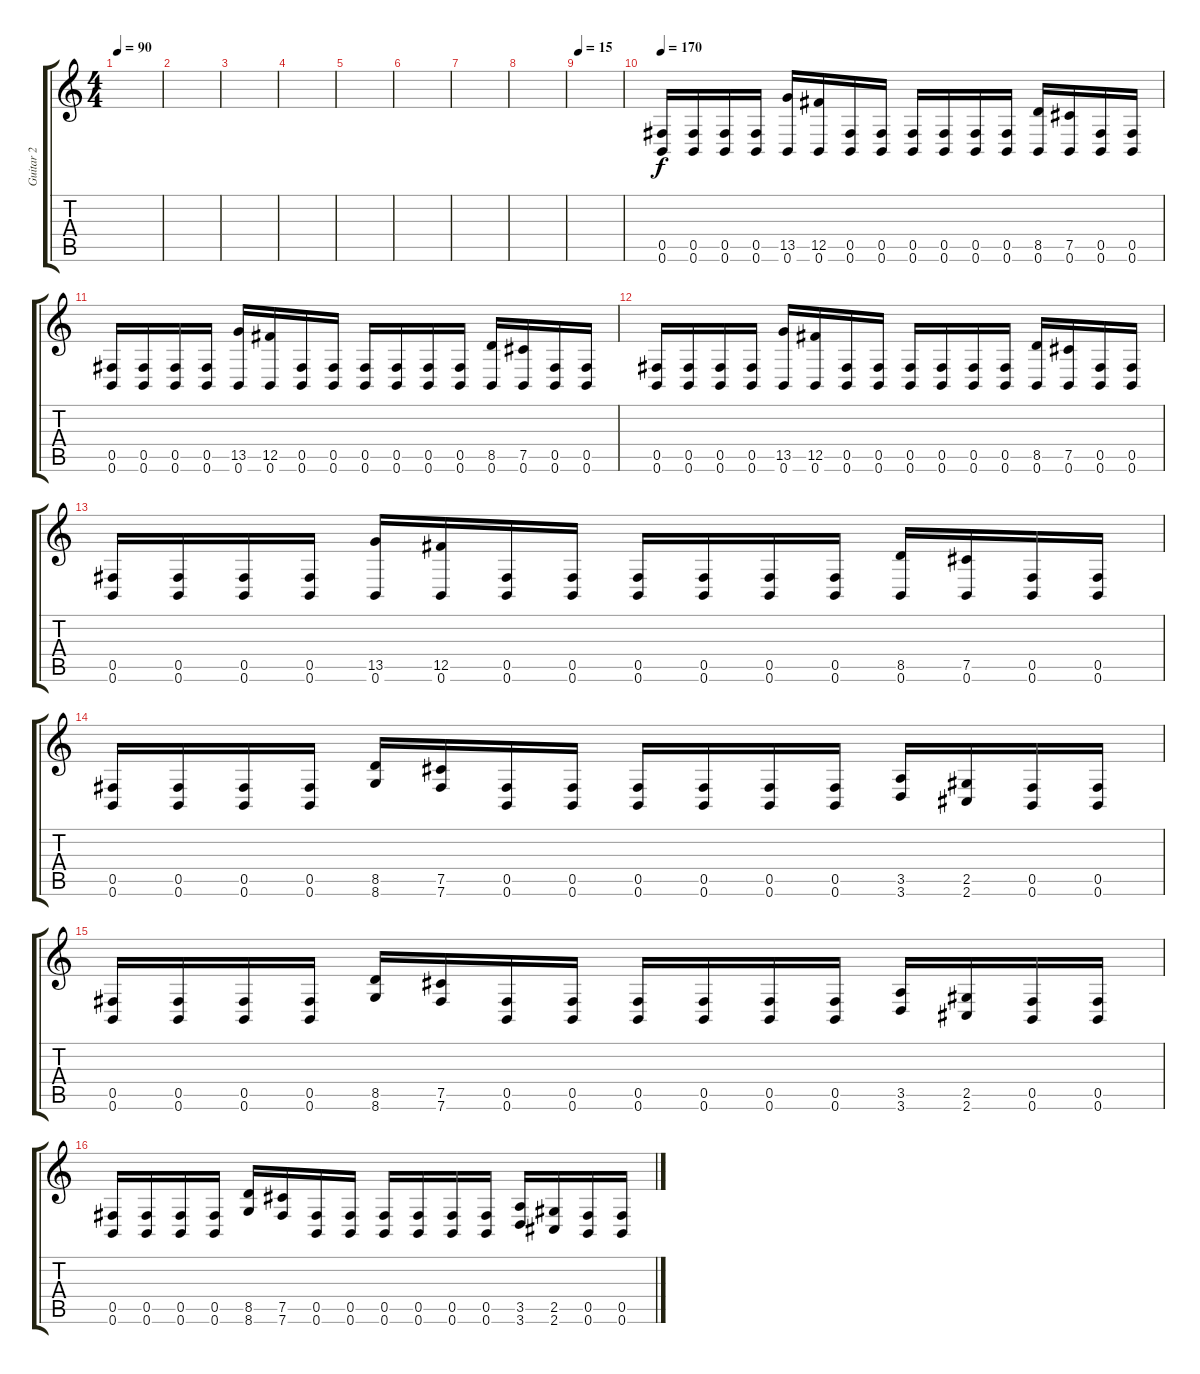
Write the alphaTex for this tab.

\track ("Guitar 2" "Guitar 2") {instrument overdrivenguitar}
\staff {score tabs}
\tuning (Db4 Ab3 E3 B2 Gb2 B1) {hide}
\ts (4 4)
\tempo 90
\clef g2
\ks c
|
|
|
|
|
|
|
|
\tempo 15
|
\tempo 170
(0.5 0.6).16 (0.5 0.6).16 (0.5 0.6).16 (0.5 0.6).16 (13.5 0.6).16 (12.5 0.6).16 (0.5 0.6).16 (0.5 0.6).16 (0.5 0.6).16 (0.5 0.6).16 (0.5 0.6).16 (0.5 0.6).16 (8.5 0.6).16 (7.5 0.6).16 (0.5 0.6).16 (0.5 0.6).16 |
(0.5 0.6).16 (0.5 0.6).16 (0.5 0.6).16 (0.5 0.6).16 (13.5 0.6).16 (12.5 0.6).16 (0.5 0.6).16 (0.5 0.6).16 (0.5 0.6).16 (0.5 0.6).16 (0.5 0.6).16 (0.5 0.6).16 (8.5 0.6).16 (7.5 0.6).16 (0.5 0.6).16 (0.5 0.6).16 |
(0.5 0.6).16 (0.5 0.6).16 (0.5 0.6).16 (0.5 0.6).16 (13.5 0.6).16 (12.5 0.6).16 (0.5 0.6).16 (0.5 0.6).16 (0.5 0.6).16 (0.5 0.6).16 (0.5 0.6).16 (0.5 0.6).16 (8.5 0.6).16 (7.5 0.6).16 (0.5 0.6).16 (0.5 0.6).16 |
(0.5 0.6).16 (0.5 0.6).16 (0.5 0.6).16 (0.5 0.6).16 (13.5 0.6).16 (12.5 0.6).16 (0.5 0.6).16 (0.5 0.6).16 (0.5 0.6).16 (0.5 0.6).16 (0.5 0.6).16 (0.5 0.6).16 (8.5 0.6).16 (7.5 0.6).16 (0.5 0.6).16 (0.5 0.6).16 |
(0.5 0.6).16 (0.5 0.6).16 (0.5 0.6).16 (0.5 0.6).16 (8.5 8.6).16 (7.5 7.6).16 (0.5 0.6).16 (0.5 0.6).16 (0.5 0.6).16 (0.5 0.6).16 (0.5 0.6).16 (0.5 0.6).16 (3.5 3.6).16 (2.5 2.6).16 (0.5 0.6).16 (0.5 0.6).16 |
(0.5 0.6).16 (0.5 0.6).16 (0.5 0.6).16 (0.5 0.6).16 (8.5 8.6).16 (7.5 7.6).16 (0.5 0.6).16 (0.5 0.6).16 (0.5 0.6).16 (0.5 0.6).16 (0.5 0.6).16 (0.5 0.6).16 (3.5 3.6).16 (2.5 2.6).16 (0.5 0.6).16 (0.5 0.6).16 |
(0.5 0.6).16 (0.5 0.6).16 (0.5 0.6).16 (0.5 0.6).16 (8.5 8.6).16 (7.5 7.6).16 (0.5 0.6).16 (0.5 0.6).16 (0.5 0.6).16 (0.5 0.6).16 (0.5 0.6).16 (0.5 0.6).16 (3.5 3.6).16 (2.5 2.6).16 (0.5 0.6).16 (0.5 0.6).16
